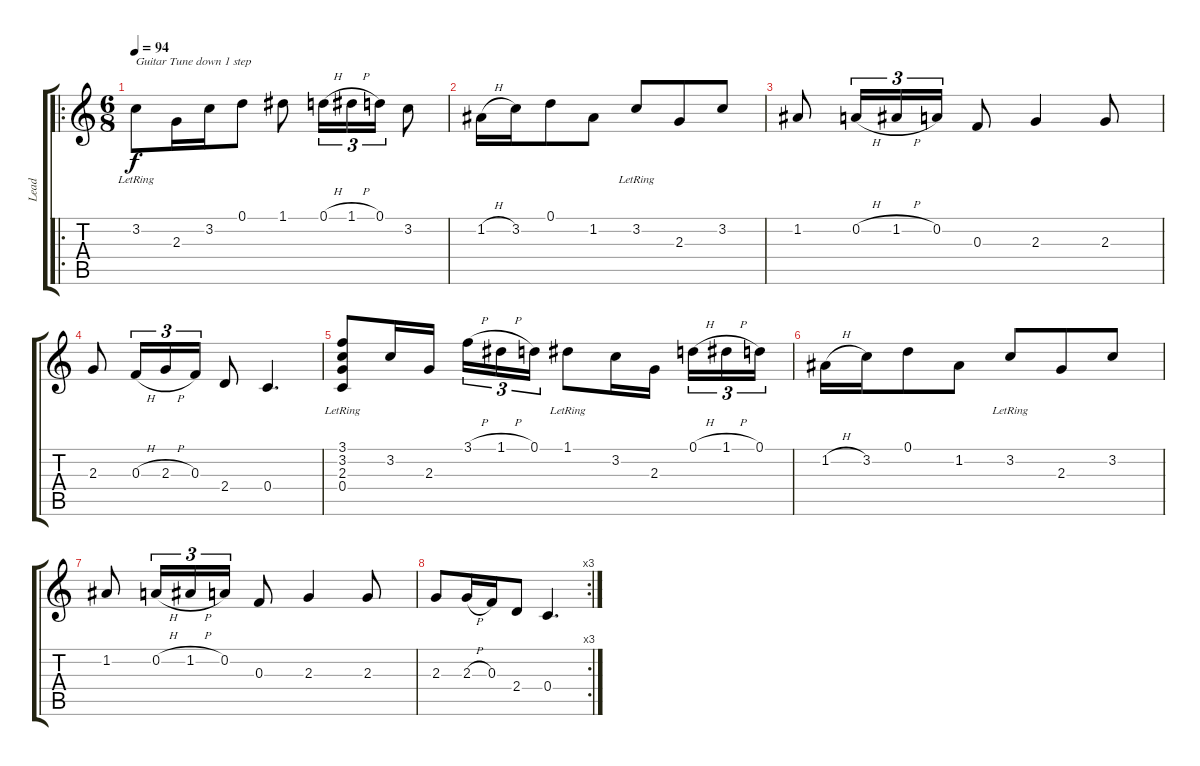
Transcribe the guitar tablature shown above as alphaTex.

\track ("Lead" "Lead") {instrument acousticguitarsteel}
\staff {score tabs}
\tuning (D4 A3 F3 C3 G2 D2) {hide}
\ro
\ts (6 8)
\tempo 94
\clef g2
\ks c
3.2{lr}.8{txt "Guitar Tune down 1 step" dy f instrument acousticguitarsteel} 2.3.16 3.2.16 0.1.8 1.1.8 0.1{h}.16{tu (3 2)} 1.1{h}.16{tu (3 2)} 0.1.16{tu (3 2)} 3.2.8 |
1.2{h}.16 3.2.16 0.1.8 1.2.8 3.2{lr}.8 2.3.8 3.2.8 |
1.2.8 0.2{h}.16{tu (3 2)} 1.2{h}.16{tu (3 2)} 0.2.16{tu (3 2)} 0.3.8 2.3.4 2.3.8 |
2.3.8 0.3{h}.16{tu (3 2)} 2.3{h}.16{tu (3 2)} 0.3.16{tu (3 2)} 2.4.8 0.4.4{d} |
(3.1{lr} 3.2 2.3 0.4{lr}).8 3.2.16 2.3.16 3.1{h}.16{tu (3 2)} 1.1{h}.16{tu (3 2)} 0.1.16{tu (3 2)} 1.1{lr}.8 3.2.16 2.3.16 0.1{h}.16{tu (3 2)} 1.1{h}.16{tu (3 2)} 0.1.16{tu (3 2)} |
1.2{h}.16 3.2.16 0.1.8 1.2.8 3.2{lr}.8 2.3.8 3.2.8 |
1.2.8 0.2{h}.16{tu (3 2)} 1.2{h}.16{tu (3 2)} 0.2.16{tu (3 2)} 0.3.8 2.3.4 2.3.8 |
\rc 3
2.3.8 2.3{h}.16 0.3.16 2.4.8 0.4.4{d}
